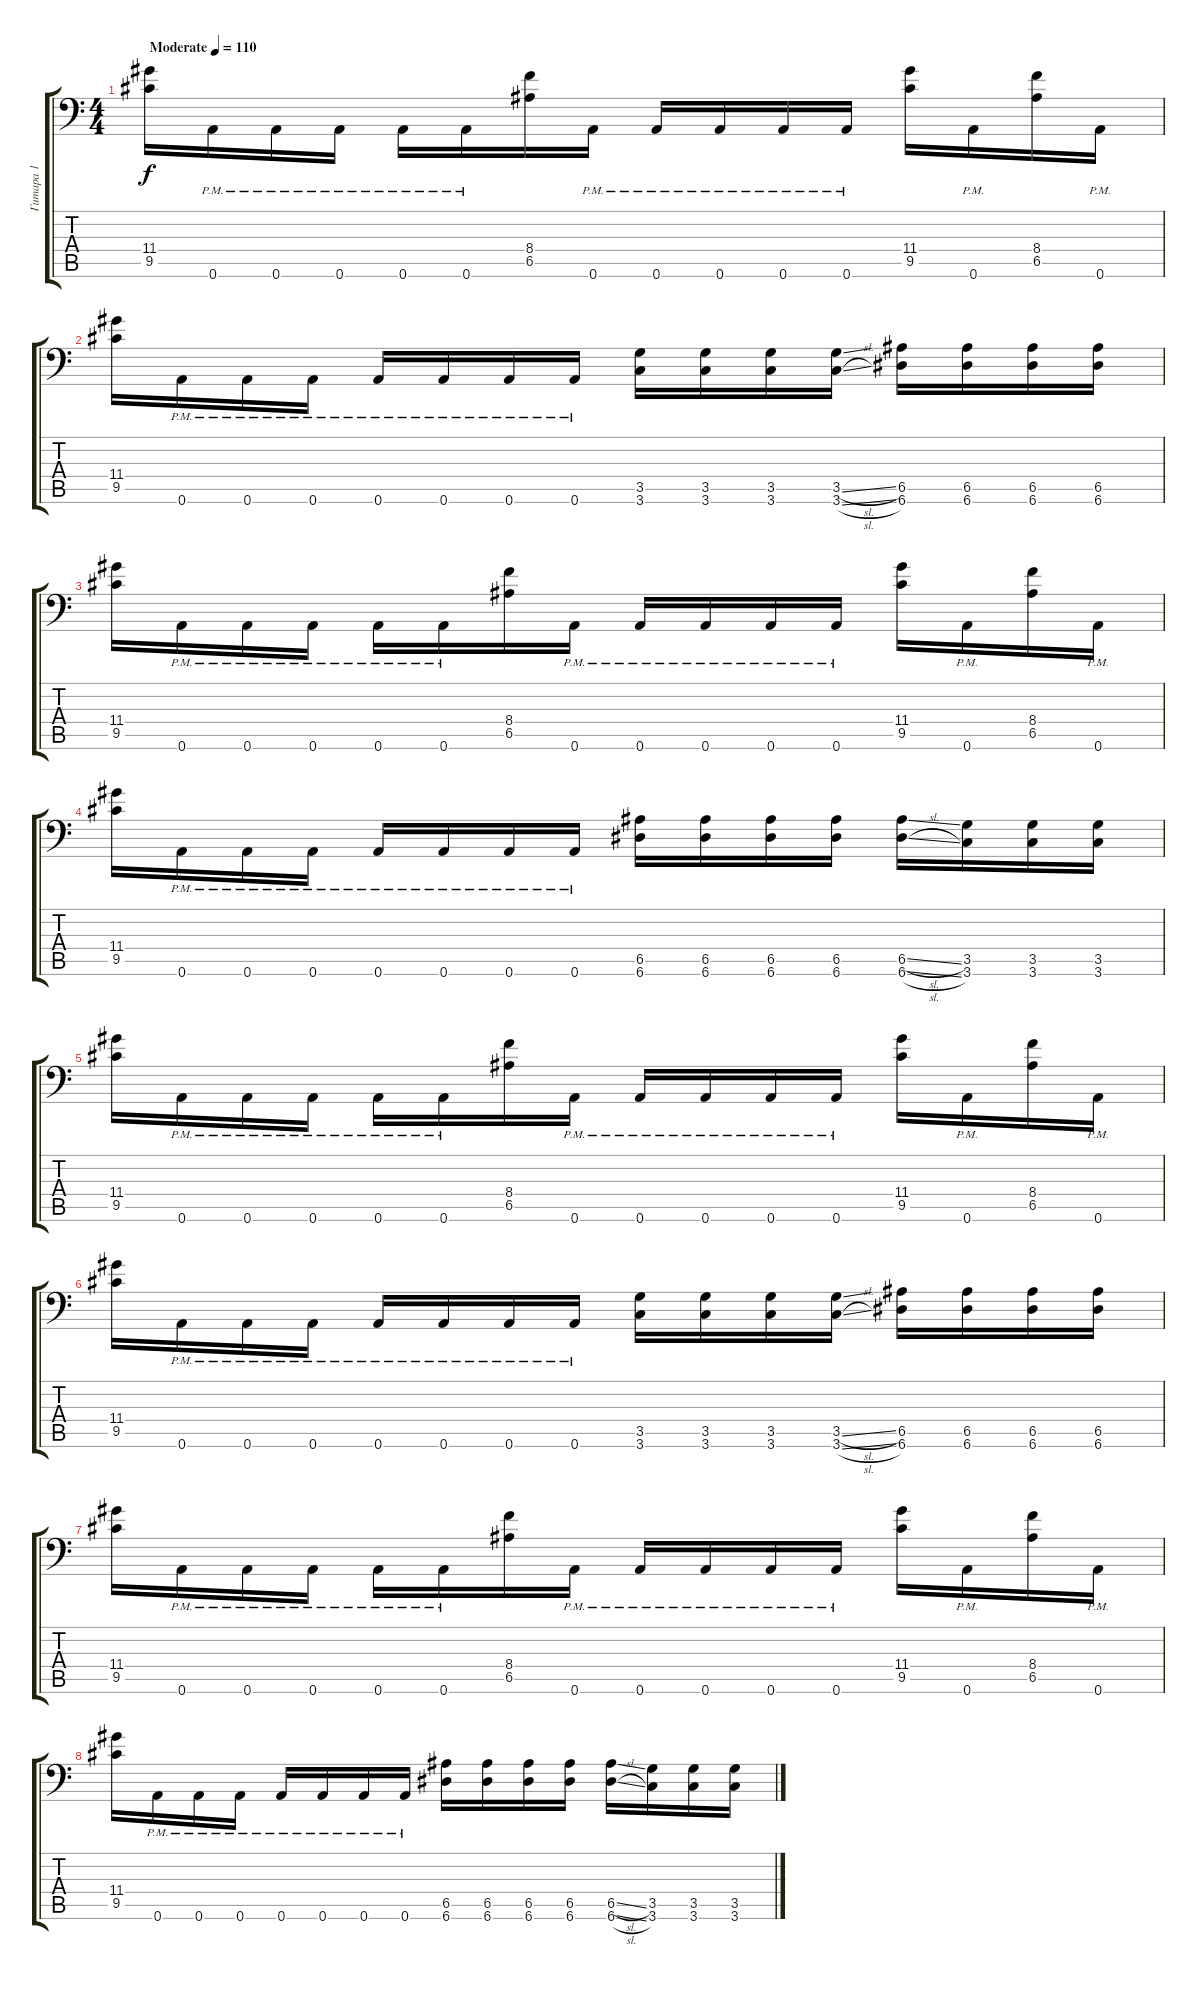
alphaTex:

\track ("Гитара 1" "Гитара 1") {instrument distortionguitar}
\staff {score tabs}
\tuning (B3 Gb3 D3 A2 E2 A1) {hide}
\ts (4 4)
\tempo (110 "Moderate")
\clef f4
\ks c
(11.4 9.5).16{dy f instrument distortionguitar} 0.6{pm}.16 0.6{pm}.16 0.6{pm}.16 0.6{pm}.16 0.6{pm}.16 (8.4 6.5).16 0.6{pm}.16 0.6{pm}.16 0.6{pm}.16 0.6{pm}.16 0.6{pm}.16 (11.4 9.5).16 0.6{pm}.16 (8.4 6.5).16 0.6{pm}.16 |
(11.4 9.5).16 0.6{pm}.16 0.6{pm}.16 0.6{pm}.16 0.6{pm}.16 0.6{pm}.16 0.6{pm}.16 0.6{pm}.16 (3.5 3.6).16 (3.5 3.6).16 (3.5 3.6).16 (3.5{sl} 3.6{sl}).16 (6.5 6.6).16 (6.5 6.6).16 (6.5 6.6).16 (6.5 6.6).16 |
(11.4 9.5).16 0.6{pm}.16 0.6{pm}.16 0.6{pm}.16 0.6{pm}.16 0.6{pm}.16 (8.4 6.5).16 0.6{pm}.16 0.6{pm}.16 0.6{pm}.16 0.6{pm}.16 0.6{pm}.16 (11.4 9.5).16 0.6{pm}.16 (8.4 6.5).16 0.6{pm}.16 |
(11.4 9.5).16 0.6{pm}.16 0.6{pm}.16 0.6{pm}.16 0.6{pm}.16 0.6{pm}.16 0.6{pm}.16 0.6{pm}.16 (6.5 6.6).16 (6.5 6.6).16 (6.5 6.6).16 (6.5 6.6).16 (6.5{sl} 6.6{sl}).16 (3.5 3.6).16 (3.5 3.6).16 (3.5 3.6).16 |
(11.4 9.5).16 0.6{pm}.16 0.6{pm}.16 0.6{pm}.16 0.6{pm}.16 0.6{pm}.16 (8.4 6.5).16 0.6{pm}.16 0.6{pm}.16 0.6{pm}.16 0.6{pm}.16 0.6{pm}.16 (11.4 9.5).16 0.6{pm}.16 (8.4 6.5).16 0.6{pm}.16 |
(11.4 9.5).16 0.6{pm}.16 0.6{pm}.16 0.6{pm}.16 0.6{pm}.16 0.6{pm}.16 0.6{pm}.16 0.6{pm}.16 (3.5 3.6).16 (3.5 3.6).16 (3.5 3.6).16 (3.5{sl} 3.6{sl}).16 (6.5 6.6).16 (6.5 6.6).16 (6.5 6.6).16 (6.5 6.6).16 |
(11.4 9.5).16 0.6{pm}.16 0.6{pm}.16 0.6{pm}.16 0.6{pm}.16 0.6{pm}.16 (8.4 6.5).16 0.6{pm}.16 0.6{pm}.16 0.6{pm}.16 0.6{pm}.16 0.6{pm}.16 (11.4 9.5).16 0.6{pm}.16 (8.4 6.5).16 0.6{pm}.16 |
(11.4 9.5).16 0.6{pm}.16 0.6{pm}.16 0.6{pm}.16 0.6{pm}.16 0.6{pm}.16 0.6{pm}.16 0.6{pm}.16 (6.5 6.6).16 (6.5 6.6).16 (6.5 6.6).16 (6.5 6.6).16 (6.5{sl} 6.6{sl}).16 (3.5 3.6).16 (3.5 3.6).16 (3.5 3.6).16
